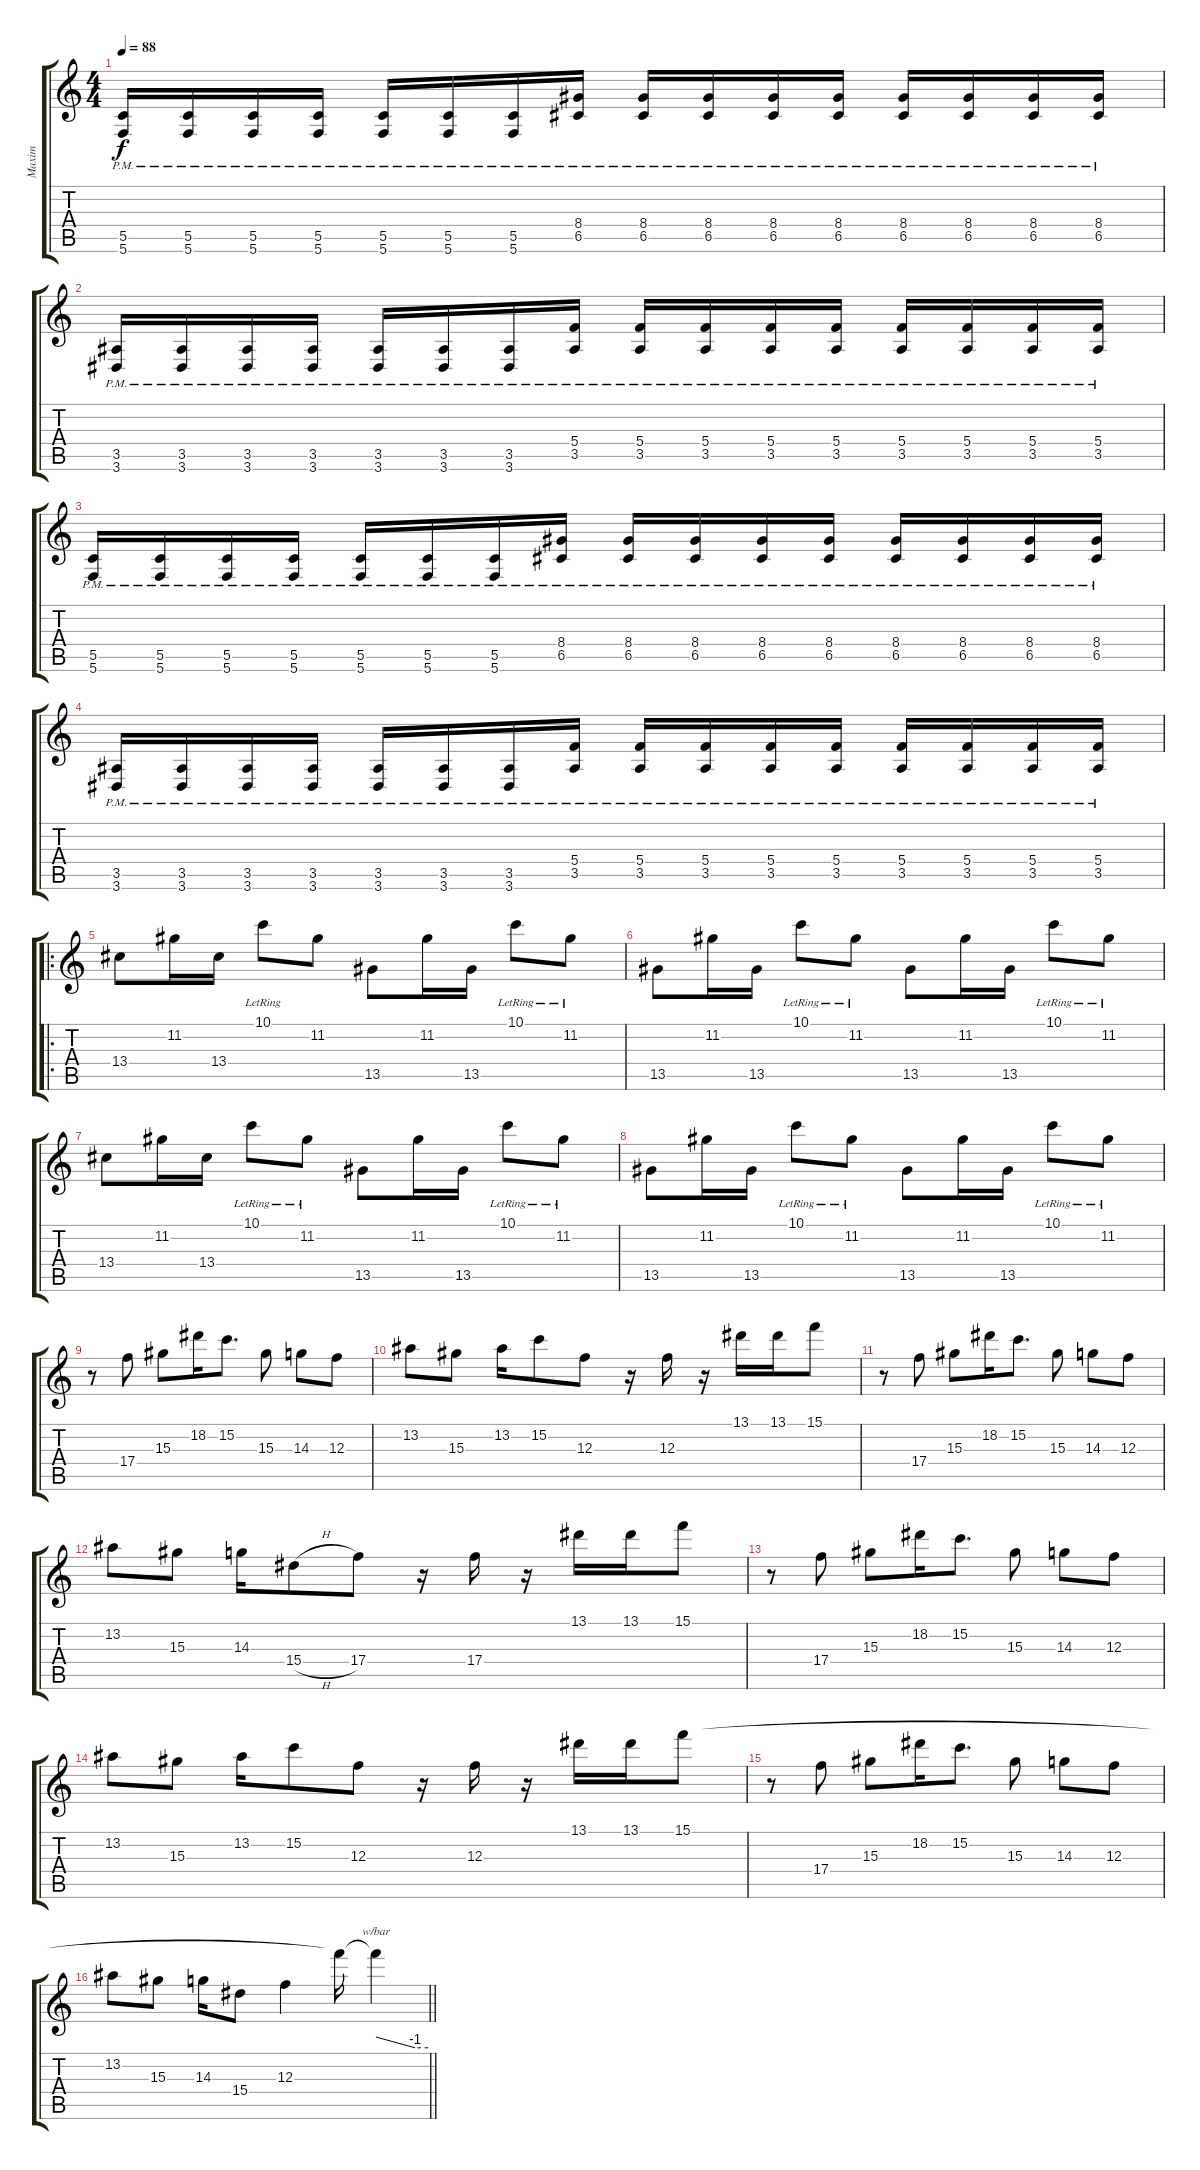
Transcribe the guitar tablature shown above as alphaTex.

\track ("Maxim" "Maxim") {solo instrument electricguitarmuted}
\staff {score tabs}
\tuning (D4 A3 F3 C3 G2 C2) {hide}
\ts (4 4)
\tempo 88
\clef g2
\ks c
(5.5{pm} 5.6{pm}).16{dy f} (5.5{pm} 5.6{pm}).16 (5.5{pm} 5.6{pm}).16 (5.5{pm} 5.6{pm}).16 (5.5{pm} 5.6{pm}).16 (5.5{pm} 5.6{pm}).16 (5.5{pm} 5.6{pm}).16 (8.4 6.5{pm}).16 (8.4{pm} 6.5{pm}).16 (8.4{pm} 6.5{pm}).16 (8.4{pm} 6.5{pm}).16 (8.4{pm} 6.5{pm}).16 (8.4{pm} 6.5{pm}).16 (8.4{pm} 6.5{pm}).16 (8.4{pm} 6.5{pm}).16 (8.4{pm} 6.5{pm}).16 |
(3.5{pm} 3.6{pm}).16 (3.5{pm} 3.6{pm}).16 (3.5{pm} 3.6{pm}).16 (3.5{pm} 3.6{pm}).16 (3.5{pm} 3.6{pm}).16 (3.5{pm} 3.6{pm}).16 (3.5{pm} 3.6{pm}).16 (5.4 3.5{pm}).16 (5.4{pm} 3.5{pm}).16 (5.4{pm} 3.5{pm}).16 (5.4{pm} 3.5{pm}).16 (5.4{pm} 3.5{pm}).16 (5.4{pm} 3.5{pm}).16 (5.4{pm} 3.5{pm}).16 (5.4{pm} 3.5{pm}).16 (5.4{pm} 3.5{pm}).16 |
(5.5{pm} 5.6{pm}).16 (5.5{pm} 5.6{pm}).16 (5.5{pm} 5.6{pm}).16 (5.5{pm} 5.6{pm}).16 (5.5{pm} 5.6{pm}).16 (5.5{pm} 5.6{pm}).16 (5.5{pm} 5.6{pm}).16 (8.4 6.5{pm}).16 (8.4{pm} 6.5{pm}).16 (8.4{pm} 6.5{pm}).16 (8.4{pm} 6.5{pm}).16 (8.4{pm} 6.5{pm}).16 (8.4{pm} 6.5{pm}).16 (8.4{pm} 6.5{pm}).16 (8.4{pm} 6.5{pm}).16 (8.4{pm} 6.5{pm}).16 |
(3.5{pm} 3.6{pm}).16 (3.5{pm} 3.6{pm}).16 (3.5{pm} 3.6{pm}).16 (3.5{pm} 3.6{pm}).16 (3.5{pm} 3.6{pm}).16 (3.5{pm} 3.6{pm}).16 (3.5{pm} 3.6{pm}).16 (5.4 3.5{pm}).16 (5.4{pm} 3.5{pm}).16 (5.4{pm} 3.5{pm}).16 (5.4{pm} 3.5{pm}).16 (5.4{pm} 3.5{pm}).16 (5.4{pm} 3.5{pm}).16 (5.4{pm} 3.5{pm}).16 (5.4{pm} 3.5{pm}).16 (5.4{pm} 3.5{pm}).16 |
\ro
13.4.8{instrument electricguitarjazz} 11.2.16 13.4.16 10.1{lr}.8 11.2.8 13.5.8 11.2.16 13.5.16 10.1{lr}.8 11.2{lr}.8 |
13.5.8 11.2.16 13.5.16 10.1{lr}.8 11.2{lr}.8 13.5.8 11.2.16 13.5.16 10.1{lr}.8 11.2{lr}.8 |
13.4.8 11.2.16 13.4.16 10.1{lr}.8 11.2{lr}.8 13.5.8 11.2.16 13.5.16 10.1{lr}.8 11.2{lr}.8 |
13.5.8 11.2.16 13.5.16 10.1{lr}.8 11.2{lr}.8 13.5.8 11.2.16 13.5.16 10.1{lr}.8 11.2{lr}.8 |
r.8{volume 16 instrument distortionguitar} 17.4.8 15.3.8 18.2.16 15.2.8{d} 15.3.8 14.3.8 12.3.8 |
13.2.8 15.3.8 13.2.16 15.2.8 12.3.8 r.16 12.3.16 r.16 13.1.16 13.1.16 15.1.8 |
r.8 17.4.8 15.3.8 18.2.16 15.2.8{d} 15.3.8 14.3.8 12.3.8 |
13.2.8 15.3.8 14.3.16 15.4{h}.8 17.4.8 r.16 17.4.16 r.16 13.1.16 13.1.16 15.1.8 |
r.8{volume 16 instrument distortionguitar} 17.4.8 15.3.8 18.2.16 15.2.8{d} 15.3.8 14.3.8 12.3.8 |
13.2.8 15.3.8 13.2.16 15.2.8 12.3.8 r.16 12.3.16 r.16 13.1.16 13.1.16 15.1.8 |
r.8 17.4.8 15.3.8 18.2.16 15.2.8{d} 15.3.8 14.3.8 12.3.8 |
\barLineRight lightlight
13.2.8 15.3.8 14.3.16 15.4.8 12.3.4 15.1{t}.16 15.1{t}.4{tbe (custom default 0 0 45 -4 60 -4)}
